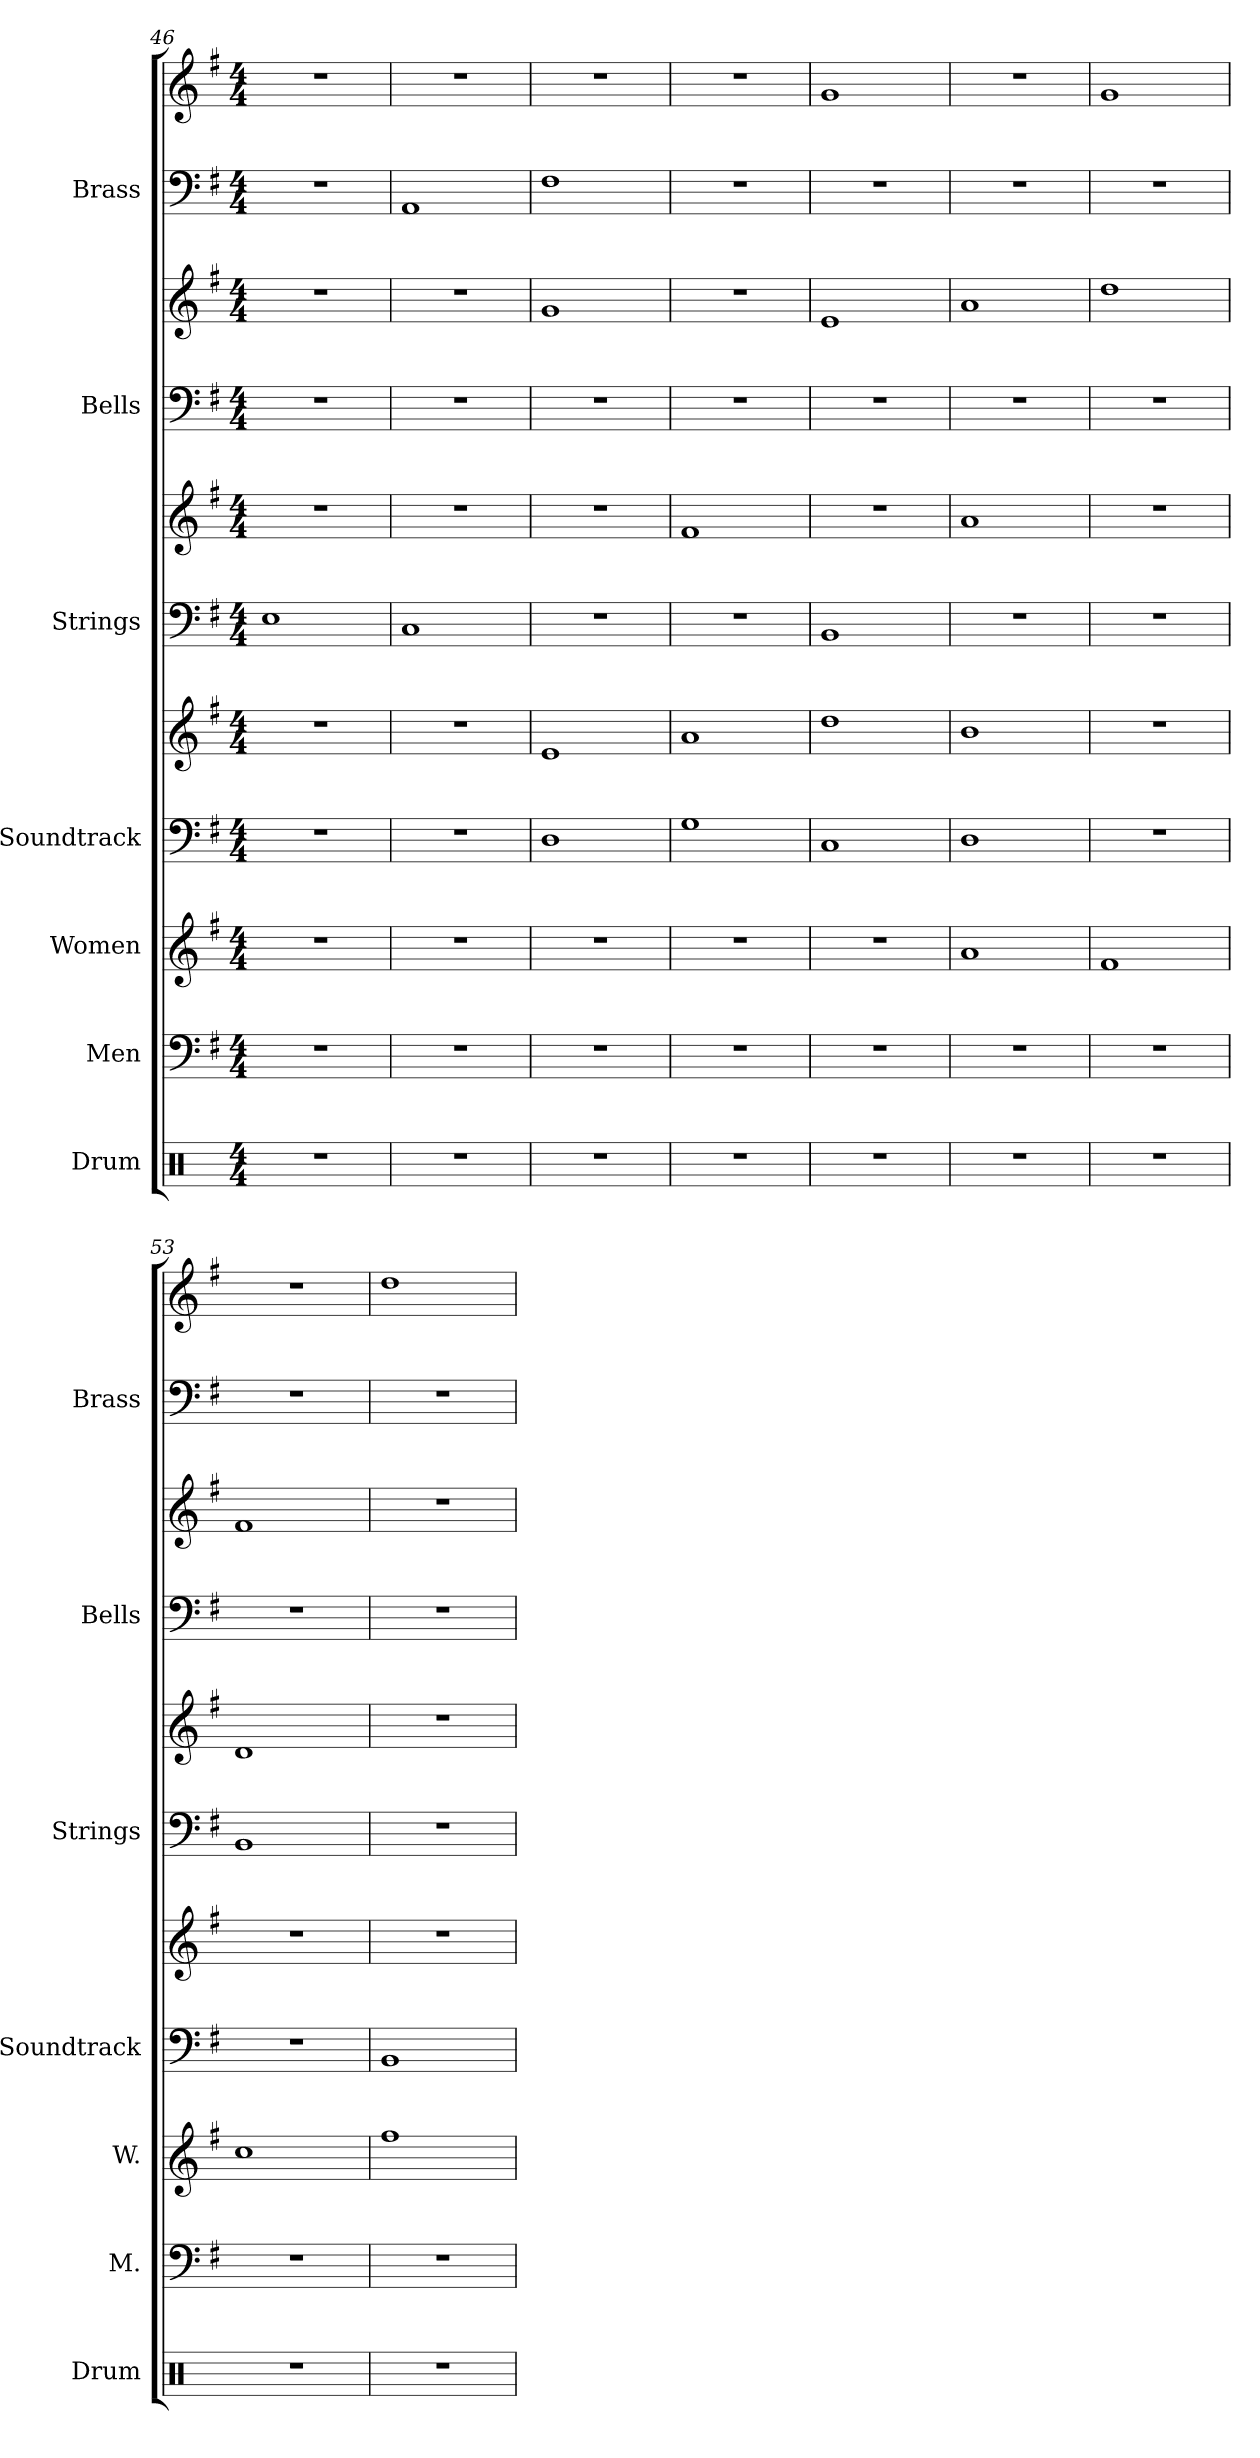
**kern	**kern	**kern	**kern	**kern	**kern	**kern	**kern	**kern	**kern	**kern
*part7	*part6	*part5	*part4	*part4	*part3	*part3	*part2	*part2	*part1	*part1
*staff11	*staff10	*staff9	*staff8	*staff7	*staff6	*staff5	*staff4	*staff3	*staff2	*staff1
*I"Drum	*I"Men	*I"Women	*I"Soundtrack	*	*I"Strings	*	*I"Bells	*	*I"Brass	*
*I'Drum	*I'M.	*I'W.	*I'Soundtrack	*	*I'Strings	*	*I'Bells	*	*I'Brass	*
!!LO:PB:g=z
*clefX	*clefF4	*clefG2	*clefF4	*clefG2	*clefF4	*clefG2	*clefF4	*clefG2	*clefF4	*clefG2
*k[]	*k[f#]	*k[f#]	*k[f#]	*k[f#]	*k[f#]	*k[f#]	*k[f#]	*k[f#]	*k[f#]	*k[f#]
*M4/4	*M4/4	*M4/4	*M4/4	*M4/4	*M4/4	*M4/4	*M4/4	*M4/4	*M4/4	*M4/4
=46	=46	=46	=46	=46	=46	=46	=46	=46	=46	=46
1r	1r	1r	1r	1r	1E	1r	1r	1r	1r	1r
=47	=47	=47	=47	=47	=47	=47	=47	=47	=47	=47
1r	1r	1r	1r	1r	1C	1r	1r	1r	1AA	1r
=48	=48	=48	=48	=48	=48	=48	=48	=48	=48	=48
1r	1r	1r	1D	1e	1r	1r	1r	1g	1F#	1r
=49	=49	=49	=49	=49	=49	=49	=49	=49	=49	=49
1r	1r	1r	1G	1a	1r	1f#	1r	1r	1r	1r
=50	=50	=50	=50	=50	=50	=50	=50	=50	=50	=50
1r	1r	1r	1C	1dd	1BB	1r	1r	1e	1r	1g
=51	=51	=51	=51	=51	=51	=51	=51	=51	=51	=51
1r	1r	1a	1D	1b	1r	1a	1r	1a	1r	1r
=52	=52	=52	=52	=52	=52	=52	=52	=52	=52	=52
1r	1r	1f#	1r	1r	1r	1r	1r	1dd	1r	1g
=53	=53	=53	=53	=53	=53	=53	=53	=53	=53	=53
1r	1r	1cc	1r	1r	1BB	1d	1r	1f#	1r	1r
=54	=54	=54	=54	=54	=54	=54	=54	=54	=54	=54
1r	1r	1ff#	1BB	1r	1r	1r	1r	1r	1r	1dd
=	=	=	=	=	=	=	=	=	=	=
*-	*-	*-	*-	*-	*-	*-	*-	*-	*-	*-
